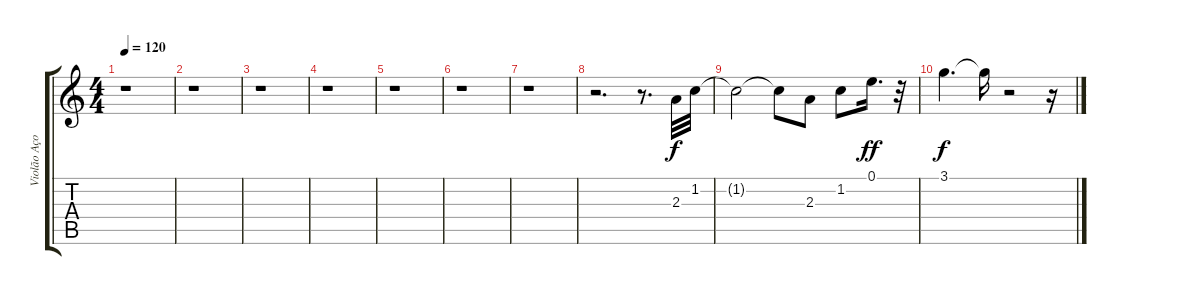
\track ("Violão Aço" "Violão Aço") {instrument acousticguitarsteel}
\staff {score tabs}
\tuning (E4 B3 G3 D3 A2 E2) {hide}
\ts (4 4)
\tempo 120
\clef g2
\ks c
r.1{dy mf} |
r.1 |
r.1 |
r.1 |
r.1 |
r.1 |
r.1 |
r.2{d} r.8{d} 2.3.32{dy f} 1.2.32 |
1.2{t}.2 1.2{t}.8 2.3.8 1.2.8 0.1.16{d dy ff} r.32 |
3.1.4{d dy f} 3.1{t}.16 r.2 r.16
